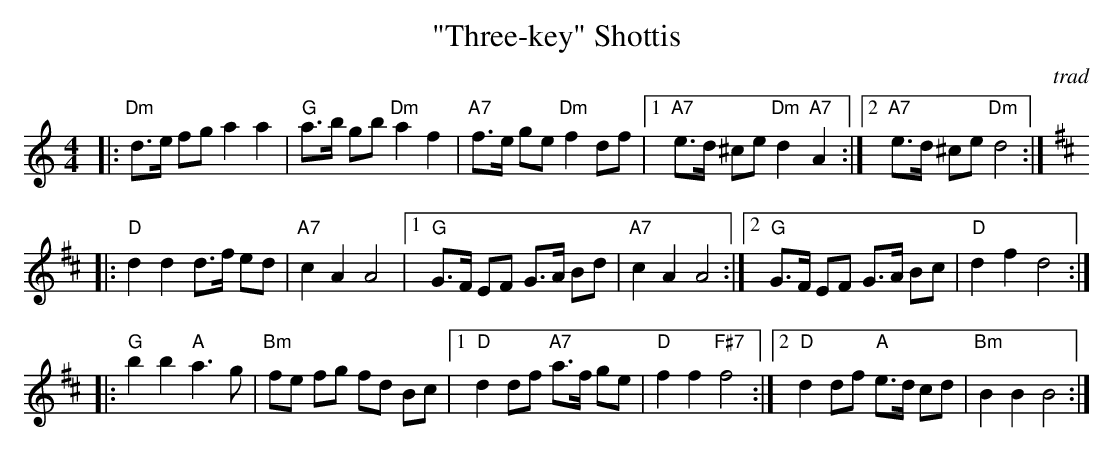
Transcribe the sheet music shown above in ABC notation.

X:1
T: "Three-key" Shottis
O: trad
M: 4/4
L: 1/8
K: DDor
|: "Dm"d>e fg a2 a2 | "G"a>b gb "Dm"a2 f2 | "A7"f>e ge "Dm"f2 df |1 "A7"e>d ^ce "Dm"d2 "A7"A2 :|2 "A7"e>d ^ce "Dm"d4 :| [K: D]
|: "D"d2 d2 d>f ed | "A7"c2 A2 A4 |1 "G"G>F EF G>A Bd | "A7"c2 A2 A4 :|2 "G"G>F EF G>A Bc | "D"d2 f2 d4 :| [K: Bm]
|: "G"b2 b2 "A"a3 g | "Bm"fe fg fd Bc |1 "D"d2 df "A7"a>f ge | "D"f2 f2 "F#7"f4 :|2 "D"d2 df "A"e>d cd | "Bm"B2 B2 B4 :|
